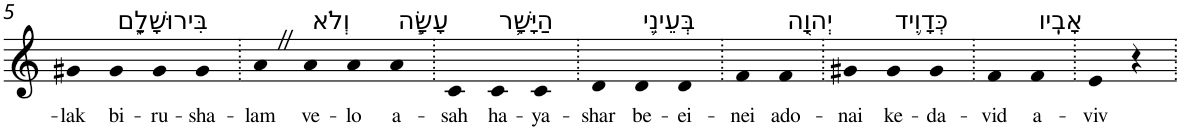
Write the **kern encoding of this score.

**kern	**text
*part1	*part1
*staff1	*staff1
*I"Piano	*
*I'Pno	*
!!LO:PB:g=z
*clefG2	*
*k[]	*
=5	=5
!	!LO:LY:b
4g#X	-lak
!LO:TX:a:t=בִּירוּשָׁלִָ֑ם	!
!	!LO:LY:b
4g#	bi-
!	!LO:LY:b
4g#	-ru-
!	!LO:LY:b
4g#	-sha-
=6.	=6.
!	!LO:LY:b
4aZ	-lam
!LO:TX:a:t=וְלֹא	!
!	!LO:LY:b
4a	ve-
!	!LO:LY:b
4a	-lo
!LO:TX:a:t=עָשָׂ֧ה	!
!	!LO:LY:b
4a	a-
=7.	=7.
!	!LO:LY:b
4c	-sah
!LO:TX:a:t=הַיָּשָׁ֛ר	!
!	!LO:LY:b
4c	ha-
!	!LO:LY:b
4c	-ya-
=8.	=8.
!	!LO:LY:b
4d	-shar
!LO:TX:a:t=בְּעֵינֵ֥י	!
!	!LO:LY:b
4d	be-
!	!LO:LY:b
4d	-ei-
=9.	=9.
!	!LO:LY:b
4f	-nei
!LO:TX:a:t=יְהוָ֖ה	!
!	!LO:LY:b
4f	ado-
=10.	=10.
!	!LO:LY:b
4g#X	-nai
!LO:TX:a:t=כְּדָוִ֥יד	!
!	!LO:LY:b
4g#	ke-
!	!LO:LY:b
4g#	-da-
=11.	=11.
!	!LO:LY:b
4f	-vid
!LO:TX:a:t=אָבִֽיו	!
!	!LO:LY:b
4f	a-
=12.	=12.
!	!LO:LY:b
4e	-viv
4r	.
=.	=.
*-	*-
